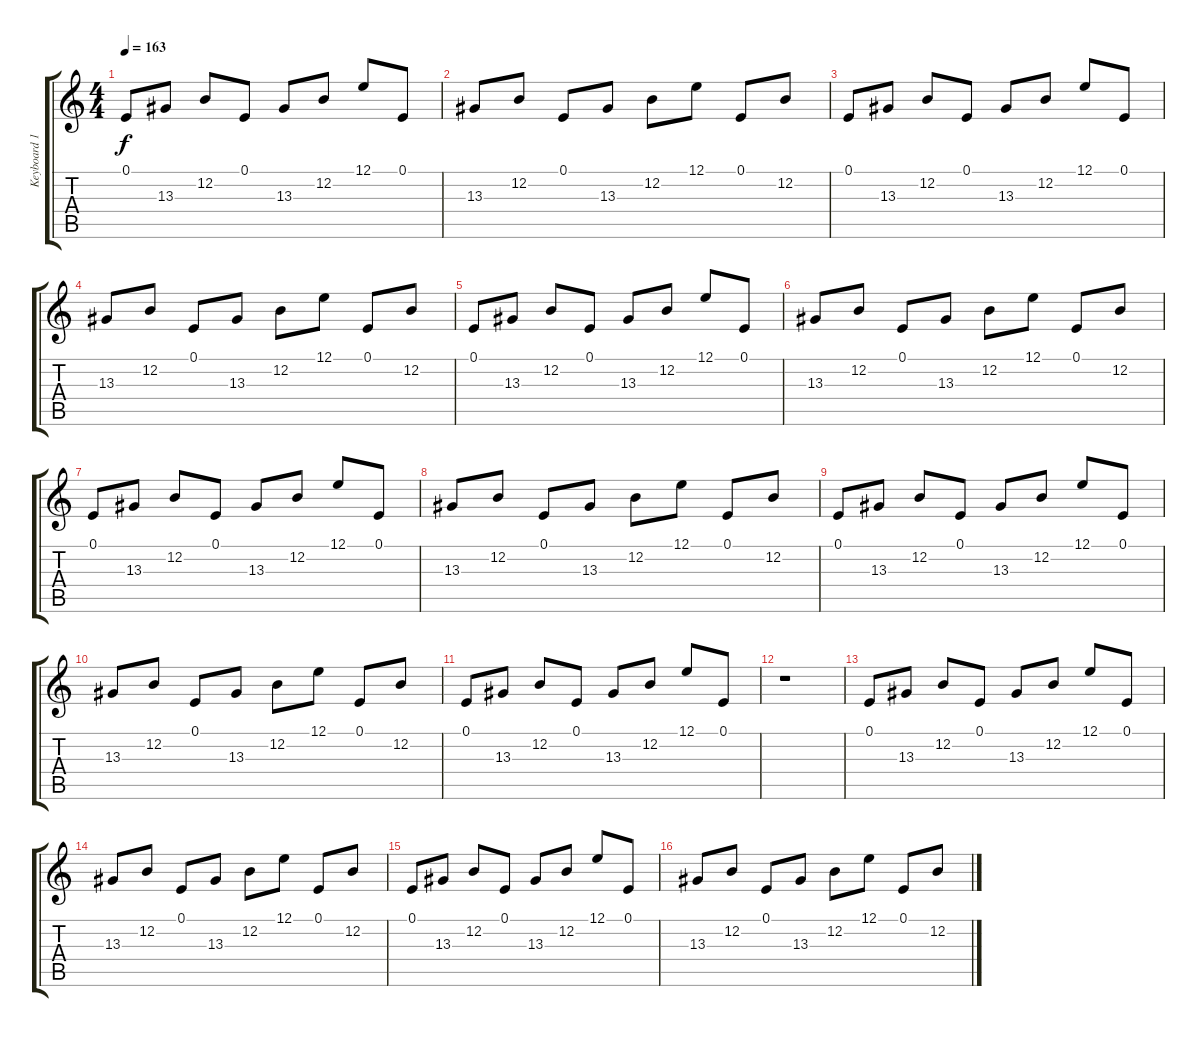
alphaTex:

\track ("Keyboard 1 (RH)" "Keyboard 1") {instrument lead1square}
\staff {score tabs}
\tuning (E4 B3 G3 D3 A2 E2) {hide}
\ts (4 4)
\tempo 163
\clef g2
\ks c
0.1.8{dy f} 13.3.8 12.2.8 0.1.8 13.3.8 12.2.8 12.1.8 0.1.8 |
13.3.8 12.2.8 0.1.8 13.3.8 12.2.8 12.1.8 0.1.8 12.2.8 |
0.1.8 13.3.8 12.2.8 0.1.8 13.3.8 12.2.8 12.1.8 0.1.8 |
13.3.8 12.2.8 0.1.8 13.3.8 12.2.8 12.1.8 0.1.8 12.2.8 |
0.1.8 13.3.8 12.2.8 0.1.8 13.3.8 12.2.8 12.1.8 0.1.8 |
13.3.8 12.2.8 0.1.8 13.3.8 12.2.8 12.1.8 0.1.8 12.2.8 |
0.1.8 13.3.8 12.2.8 0.1.8 13.3.8 12.2.8 12.1.8 0.1.8 |
13.3.8 12.2.8 0.1.8 13.3.8 12.2.8 12.1.8 0.1.8 12.2.8 |
0.1.8 13.3.8 12.2.8 0.1.8 13.3.8 12.2.8 12.1.8 0.1.8 |
13.3.8 12.2.8 0.1.8 13.3.8 12.2.8 12.1.8 0.1.8 12.2.8 |
0.1.8 13.3.8 12.2.8 0.1.8 13.3.8 12.2.8 12.1.8 0.1.8 |
r.1 |
0.1.8 13.3.8 12.2.8 0.1.8 13.3.8 12.2.8 12.1.8 0.1.8 |
13.3.8 12.2.8 0.1.8 13.3.8 12.2.8 12.1.8 0.1.8 12.2.8 |
0.1.8 13.3.8 12.2.8 0.1.8 13.3.8 12.2.8 12.1.8 0.1.8 |
13.3.8 12.2.8 0.1.8 13.3.8 12.2.8 12.1.8 0.1.8 12.2.8
